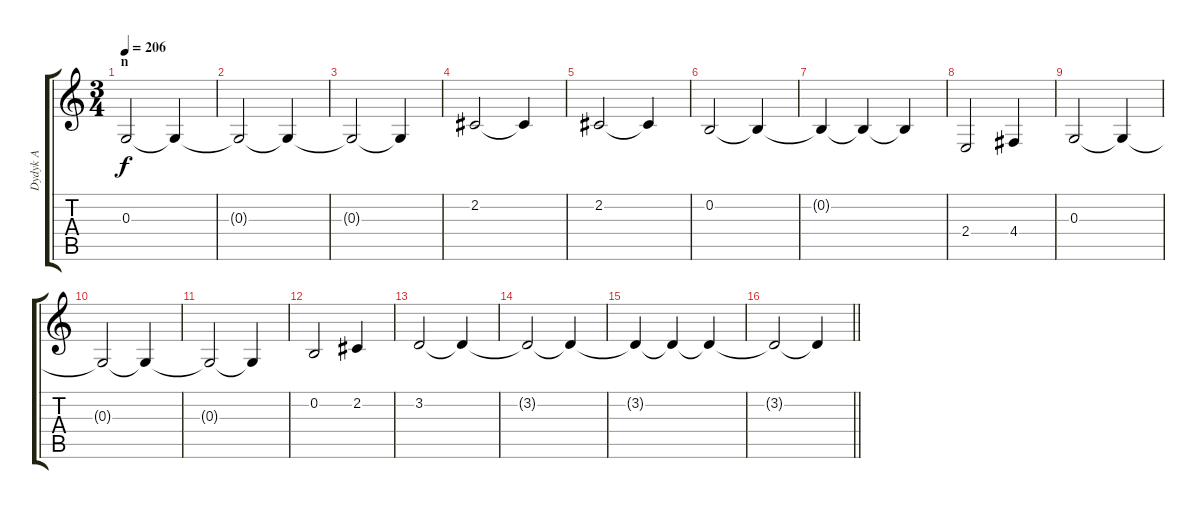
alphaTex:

\track ("Dydyk A" "Dydyk A") {instrument cello}
\staff {score tabs}
\tuning (E4 B3 G3 D3 A2 E2) {hide}
\ts (3 4)
\section ("" "n")
\tempo 206
\clef g2
\ks c
0.3.2{dy f} 0.3{t}.4 |
0.3{t}.2 0.3{t}.4 |
0.3{t}.2 0.3{t}.4 |
2.2.2 2.2{t}.4 |
2.2.2 2.2{t}.4 |
0.2.2 0.2{t}.4 |
0.2{t}.4 0.2{t}.4 0.2{t}.4 |
2.4.2 4.4.4 |
0.3.2 0.3{t}.4 |
0.3{t}.2 0.3{t}.4 |
0.3{t}.2 0.3{t}.4 |
0.2.2 2.2.4 |
3.2.2 3.2{t}.4 |
3.2{t}.2 3.2{t}.4 |
3.2{t}.4 3.2{t}.4 3.2{t}.4 |
\barLineRight lightlight
3.2{t}.2 3.2{t}.4
